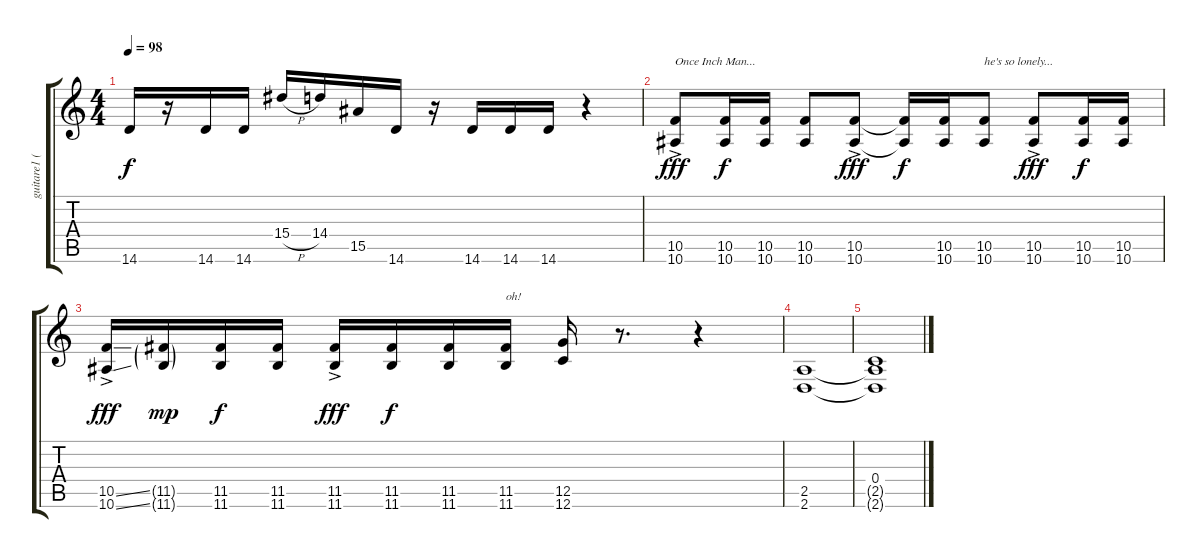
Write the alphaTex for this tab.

\track ("guitare1 (Josh Homme)" "guitare1 (") {instrument distortionguitar}
\staff {score tabs}
\tuning (D4 A3 F3 C3 G2 C2) {hide}
\ts (4 4)
\tempo 98
\clef g2
\ks c
14.6.16{dy f} r.16 14.6.16 14.6.16 15.4{h}.16 14.4.16 15.5.16 14.6.16 r.16 14.6.16 14.6.16 14.6.16 r.4 |
(10.5{ac} 10.6).8{txt "Once Inch Man..." dy fff volume 16} (10.5 10.6).16{dy f} (10.5 10.6).16 (10.5 10.6).8 (10.5{ac} 10.6).8{dy fff} (10.5{t} 10.6{t}).16{dy f} (10.5 10.6).16 (10.5 10.6).8{txt "he's so lonely..."} (10.5{ac} 10.6).8{dy fff} (10.5 10.6).16{dy f} (10.5 10.6).16 |
(10.5{ss ac} 10.6{ss}).16{dy fff} (11.5{g} 11.6{g}).16{dy mp} (11.5 11.6).16{dy f} (11.5 11.6).16 (11.5{ac} 11.6).16{dy fff} (11.5 11.6).16{dy f} (11.5 11.6).16 (11.5 11.6).16{txt "oh!"} (12.5 12.6).16 r.8{d} r.4 |
(2.5 2.6).1 |
(0.4 2.5{t} 2.6{t}).1
